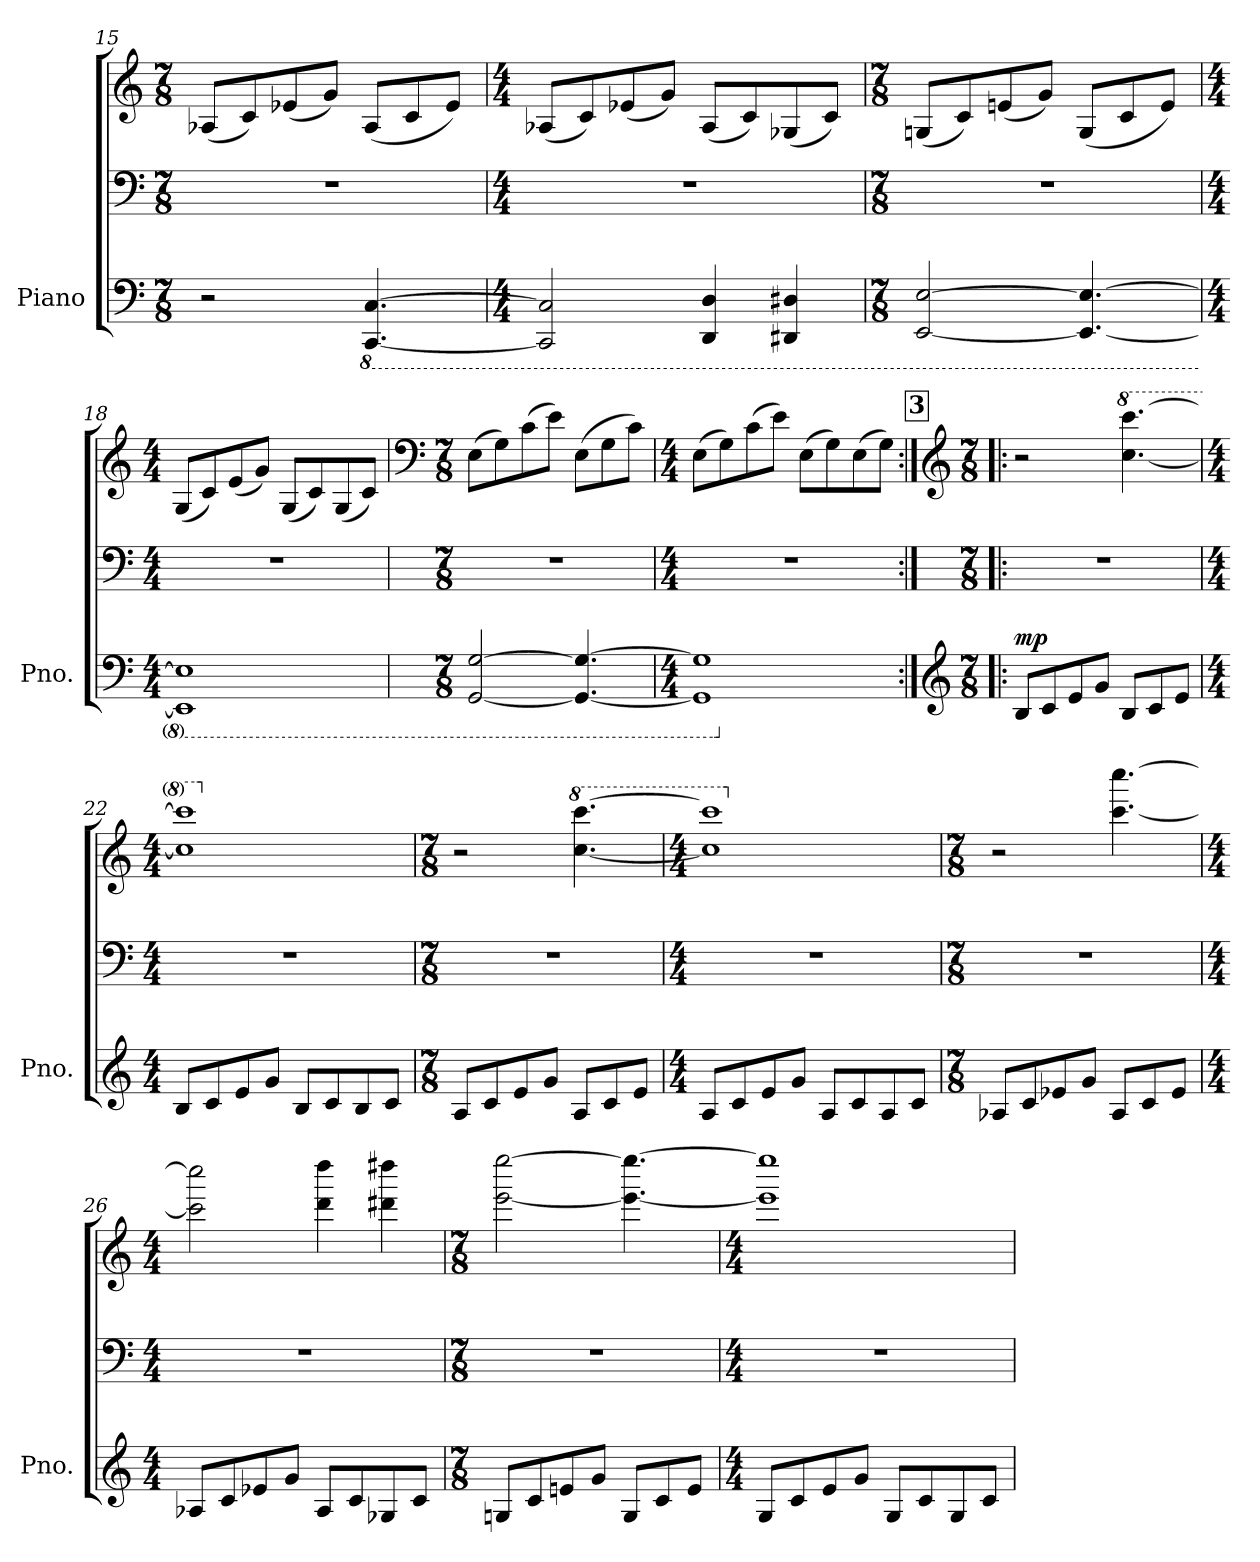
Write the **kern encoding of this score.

**kern	**kern	**kern	**dynam
*part1	*part1	*part1	*part1
*staff3	*staff2	*staff1	*staff1/2/3
*I"Piano	*	*	*
*I'Pno.	*	*	*
*clefF4	*clefF4	*clefG2	*
*k[]	*k[]	*k[]	*
*M7/8	*M7/8	*M7/8	*
=15	=15	=15	=15
2r	2..r	(<8A-X/L	.
.	.	8c/)	.
.	.	(<8e-X/	.
.	.	8g/J)	.
*8ba	*	*	*
[4.CCC/ [4.CC/	.	(<8A-/L	.
.	.	8c/	.
.	.	8e-/J)	.
!!LO:LB:g=z
=16	=16	=16	=16
*M4/4	*M4/4	*M4/4	*
2CCC/] 2CC/]	1r	(<8A-X/L	.
.	.	8c/)	.
.	.	(<8e-X/	.
.	.	8g/J)	.
4DDD/ 4DD/	.	(<8A-/L	.
.	.	8c/)	.
4DDD#X/ 4DD#X/	.	(<8G-X/	.
.	.	8c/J)	.
=17	=17	=17	=17
*M7/8	*M7/8	*M7/8	*
[2EEE/ [2EE/	2..r	(<8Gn/L	.
.	.	8c/)	.
.	.	(<8en/	.
.	.	8g/J)	.
4.EEE/_ 4.EE/_	.	(<8G/L	.
.	.	8c/	.
.	.	8e/J)	.
=18	=18	=18	=18
*M4/4	*M4/4	*M4/4	*
1EEE] 1EE]	1r	(<8G/L	.
.	.	8c/)	.
.	.	(<8e/	.
.	.	8g/J)	.
.	.	(<8G/L	.
.	.	8c/)	.
.	.	(<8G/	.
.	.	8c/J)	.
=19	=19	=19	=19
*	*	*clefF4	*
*M7/8	*M7/8	*M7/8	*
[2GGG/ [2GG/	2..r	(>8E\L	.
.	.	8G\)	.
.	.	(>8c\	.
.	.	8e\J)	.
4.GGG/_ 4.GG/_	.	(>8E\L	.
.	.	8G\	.
.	.	8c\J)	.
=20	=20	=20	=20
*M4/4	*M4/4	*M4/4	*
1GGG] 1GG]	1r	(>8E\L	.
.	.	8G\)	.
.	.	(>8c\	.
.	.	8e\J)	.
.	.	(>8E\L	.
.	.	8G\)	.
.	.	(>8E\	.
.	.	8G\J)	.
!!LO:LB:g=z
!!LO:REH:place=s1:a:B:fs=14:t=3
=21:|!|:	=21:|!|:	=21:|!|:	=21:|!|:
*clefG2	*	*clefG2	*
*M7/8	*M7/8	*M7/8	*
*X8ba	*	*	*
!	!	!	!LO:DY:a=3
8B/L	2..r	2r	mp
8c/	.	.	.
8e/	.	.	.
8g/J	.	.	.
*	*	*8va	*
8B/L	.	[4.ccc\ [4.cccc\	.
8c/	.	.	.
8e/J	.	.	.
=22	=22	=22	=22
*M4/4	*M4/4	*M4/4	*
8B/L	1r	1ccc] 1cccc]	.
8c/	.	.	.
8e/	.	.	.
8g/J	.	.	.
8B/L	.	.	.
8c/	.	.	.
8B/	.	.	.
8c/J	.	.	.
=23	=23	=23	=23
*M7/8	*M7/8	*M7/8	*
*	*	*X8va	*
8A/L	2..r	2r	.
8c/	.	.	.
8e/	.	.	.
8g/J	.	.	.
*	*	*8va	*
8A/L	.	[4.ccc\ [4.cccc\	.
8c/	.	.	.
8e/J	.	.	.
=24	=24	=24	=24
*M4/4	*M4/4	*M4/4	*
8A/L	1r	1ccc] 1cccc]	.
8c/	.	.	.
8e/	.	.	.
8g/J	.	.	.
8A/L	.	.	.
8c/	.	.	.
8A/	.	.	.
8c/J	.	.	.
=25	=25	=25	=25
*M7/8	*M7/8	*M7/8	*
*	*	*X8va	*
8A-X/L	2..r	2r	.
8c/	.	.	.
8e-X/	.	.	.
8g/J	.	.	.
8A-/L	.	[4.ccc\ [4.cccc\	.
8c/	.	.	.
8e-/J	.	.	.
!!LO:LB:g=z
=26	=26	=26	=26
*M4/4	*M4/4	*M4/4	*
8A-X/L	1r	2ccc\] 2cccc\]	.
8c/	.	.	.
8e-X/	.	.	.
8g/J	.	.	.
8A-/L	.	4ddd\ 4dddd\	.
8c/	.	.	.
8G-X/	.	4ddd#X\ 4dddd#X\	.
8c/J	.	.	.
=27	=27	=27	=27
*M7/8	*M7/8	*M7/8	*
8Gn/L	2..r	[2eee\ [2eeee\	.
8c/	.	.	.
8en/	.	.	.
8g/J	.	.	.
8G/L	.	4.eee\_ 4.eeee\_	.
8c/	.	.	.
8e/J	.	.	.
=28	=28	=28	=28
*M4/4	*M4/4	*M4/4	*
8G/L	1r	1eee] 1eeee]	.
8c/	.	.	.
8e/	.	.	.
8g/J	.	.	.
8G/L	.	.	.
8c/	.	.	.
8G/	.	.	.
8c/J	.	.	.
=	=	=	=
*-	*-	*-	*-
